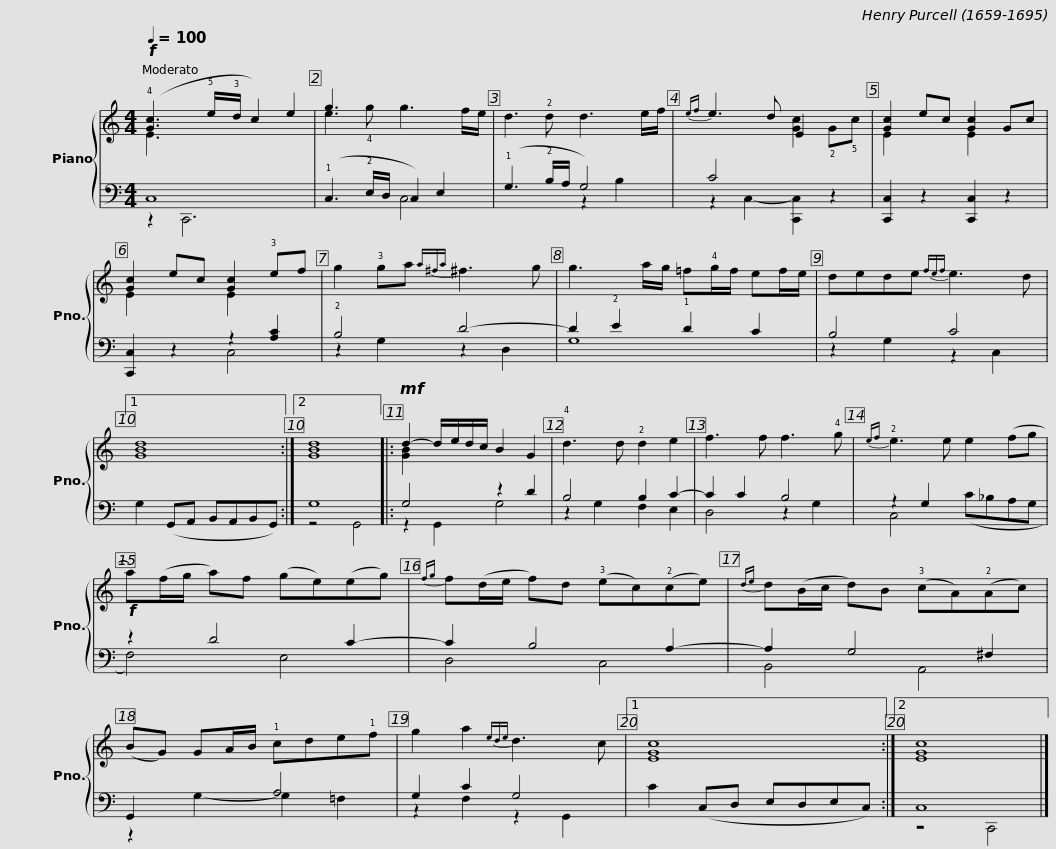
X:1
%%score { ( 1 2 ) | ( 3 4 ) }
L:1/8
Q:1/4=100
M:4/4
I:linebreak $
K:C
U:s=!stemless!
V:1 treble
V:2 treble
V:3 bass
V:4 bass
V:1
!f! (!4![Gc]3 !5!e/!3!d/ c2) e2 | g3 x5 | d3 !2!d d3 e/f/ |{ef} e3 d E2 x2 |$ [Gc]2 ec [Gc]2 Gc | %5
 [Gc]2 ec [Gc]2 !3!ef | g2 !3!ga{a^fa} ^f3 g | g3 a/g/ =f!4!g/f/ ef/e/ |$ dede{fef} e3 d |1 s[GBd]8 :|2 %10
 s[GBd]8 |:!mf! d2- d/e/d/c/ B2 G2 | !4!d3 d !2!d2 e2 |$ f3 f f3 !4!g |{ef} !2!e3 e e2 (fg | %15
!f! a)(f/g/ a)f (ge)(eg) |{fg} f(d/e/ f)d (!3!ec)(!2!ce) |${de} d(B/c/ d)B (!3!cA)(!2!Ac) | (BG) GA/B/ !1!cde!1!f | g2 a2{ede} d3 c |1 %20
 s[EGc]8 :|2 s[EGc]8 |] %22
V:2
 E3 x5 | e3 !4!g g3 f/e/ | x8 | x4 [Gc]2 !2!G!5!c |$ E2 x2 E2 x2 | %5
 E2 x2 E2 x2 | x8 | x8 |$ x8 |1 x8 :|2 %10
 x8 |: [GB]2 x6 | x8 |$ x8 | x8 | %15
 x8 | x8 |$ x8 | x8 | x8 |1 %20
 x8 :|2 x8 |] %22
V:3
 sC,8 | (!1!C,3 !2!E,/D,/ C,2) E,2 | (!1!G,3 !2!B,/A,/ G,4) | C4 x4 |$ [C,,C,]2 z2 [C,,C,]2 z2 | %5
 [C,,C,]2 z2 z2 [A,C]2 | !2!B,4 D4- | D2 !2!E2 !1!D2 C2 |$ B,4 C4 |1 G,2 (G,,A,, B,,A,,B,,G,,) :|2 %10
 sG,8 |: G,4 z2 D2 | B,4 B,2 C2- |$ C2 C2 B,4 | z2 G,2 x4 | %15
 z2 D4 C2- | C2 B,4 A,2- |$ A,2 G,4 ^F,2 | G,,2 x2 A,4 | G,2 C2 G,4 |1 %20
 C2 (C,D, E,D,E,C,) :|2 sC,8 |] %22
V:4
 z2 C,,6 | x4 C,4 | x4 z2 B,2 | z2 C,2- [C,,C,]2 z2 |$ x8 | %5
 x4 C,4 | z2 G,2 z2 D,2 | sG,8 |$ z2 G,2 z2 C,2 |1 x8 :|2 %10
 z4 G,,4 |: z2 G,,2 G,4 | z2 G,2 F,2 E,2 |$ D,4 z2 G,2 | C,4 (C_B,A,G, | %15
 F,4) E,4 | D,4 C,4 |$ B,,4 A,,4 | z2 G,2- G,2 =F,2 | z2 F,2 z2 G,,2 |1 %20
 x8 :|2 z4 C,,4 |] %22
